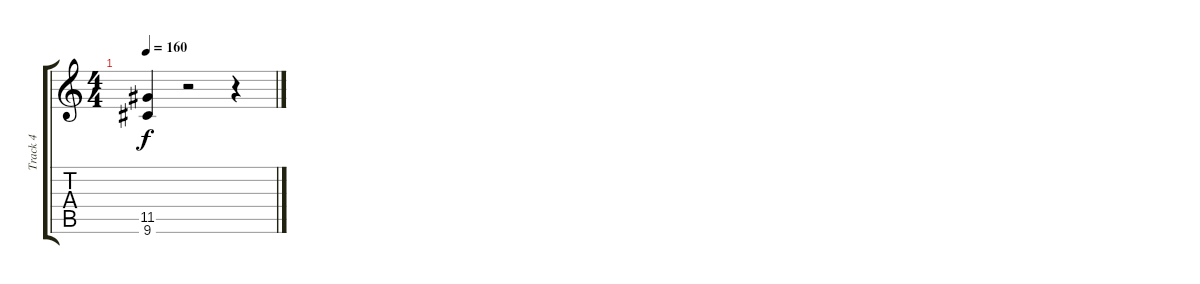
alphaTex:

\track ("Track 4" "Track 4") {instrument distortionguitar}
\staff {score tabs}
\tuning (E4 B3 G3 D3 A2 E2) {hide}
\ts (4 4)
\tempo 160
\clef g2
\ks c
(11.5 9.6).4{dy f} r.2 r.4
